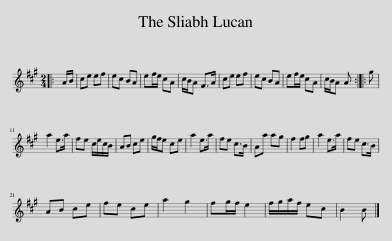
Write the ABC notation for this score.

X:1
L:1/8
M:2/4
I:linebreak $
K:A
V:1 treble
V:1
|: A/B/ | ce ef | ec BA | ef/e/ cA | c/B/A F>A | %5
 ce ef | ec BA | ef/e/ cA | c/B/A A :: g |$ %10
 a2 e>a | fe c/e/c/B/ | AB ce | g/f/e ce | a2 e>a | %15
 fe c>B | Aa ag | f2 fg | a2 e>a | fe c>B |$ %20
 AB ce | fe ce | a2 g2 | fg/f/ e2 | f/g/a/f/ ec | %25
 B2 B |] %26
